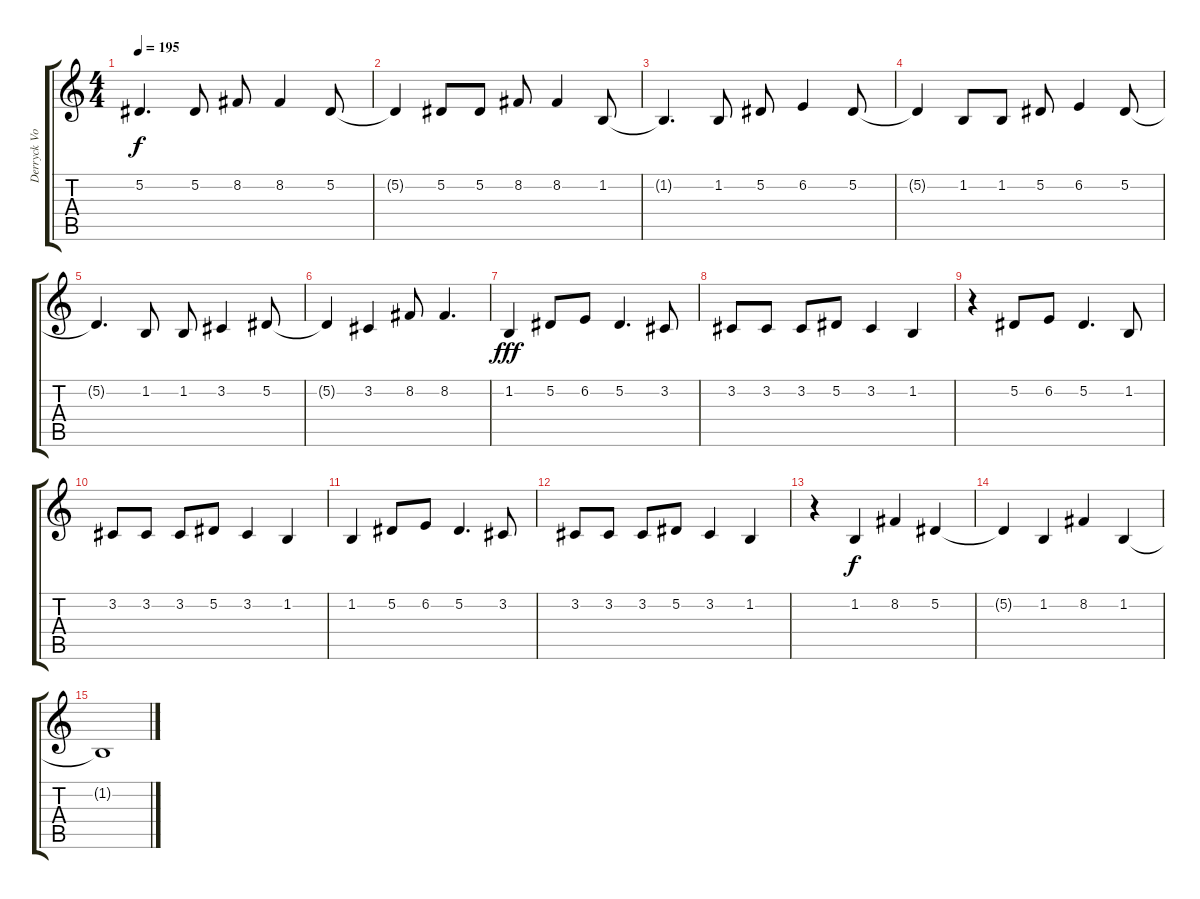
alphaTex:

\track ("Derryck Vocals" "Derryck Vo") {instrument tenorsax}
\staff {score tabs}
\tuning (Eb4 Bb3 Gb3 Db3 Ab2 Eb2) {hide}
\ts (4 4)
\tempo 195
\clef g2
\ks c
5.2{t}.4{d dy f} 5.2.8 8.2.8 8.2.4 5.2.8 |
5.2{t}.4 5.2.8 5.2.8 8.2.8 8.2.4 1.2.8 |
1.2{t}.4{d} 1.2.8 5.2.8 6.2.4 5.2.8 |
5.2{t}.4 1.2.8 1.2.8 5.2.8 6.2.4 5.2.8 |
5.2{t}.4{d} 1.2.8 1.2.8 3.2.4 5.2.8 |
5.2{t}.4 3.2.4 8.2.8 8.2.4{d} |
1.2.4{dy fff} 5.2.8 6.2.8 5.2.4{d} 3.2.8 |
3.2.8 3.2.8 3.2.8 5.2.8 3.2.4 1.2.4 |
r.4 5.2.8 6.2.8 5.2.4{d} 1.2.8 |
3.2.8 3.2.8 3.2.8 5.2.8 3.2.4 1.2.4 |
1.2.4 5.2.8 6.2.8 5.2.4{d} 3.2.8 |
3.2.8 3.2.8 3.2.8 5.2.8 3.2.4 1.2.4 |
r.4 1.2.4{dy f} 8.2.4 5.2.4 |
5.2{t}.4 1.2.4 8.2.4 1.2.4 |
1.2{t}.1
